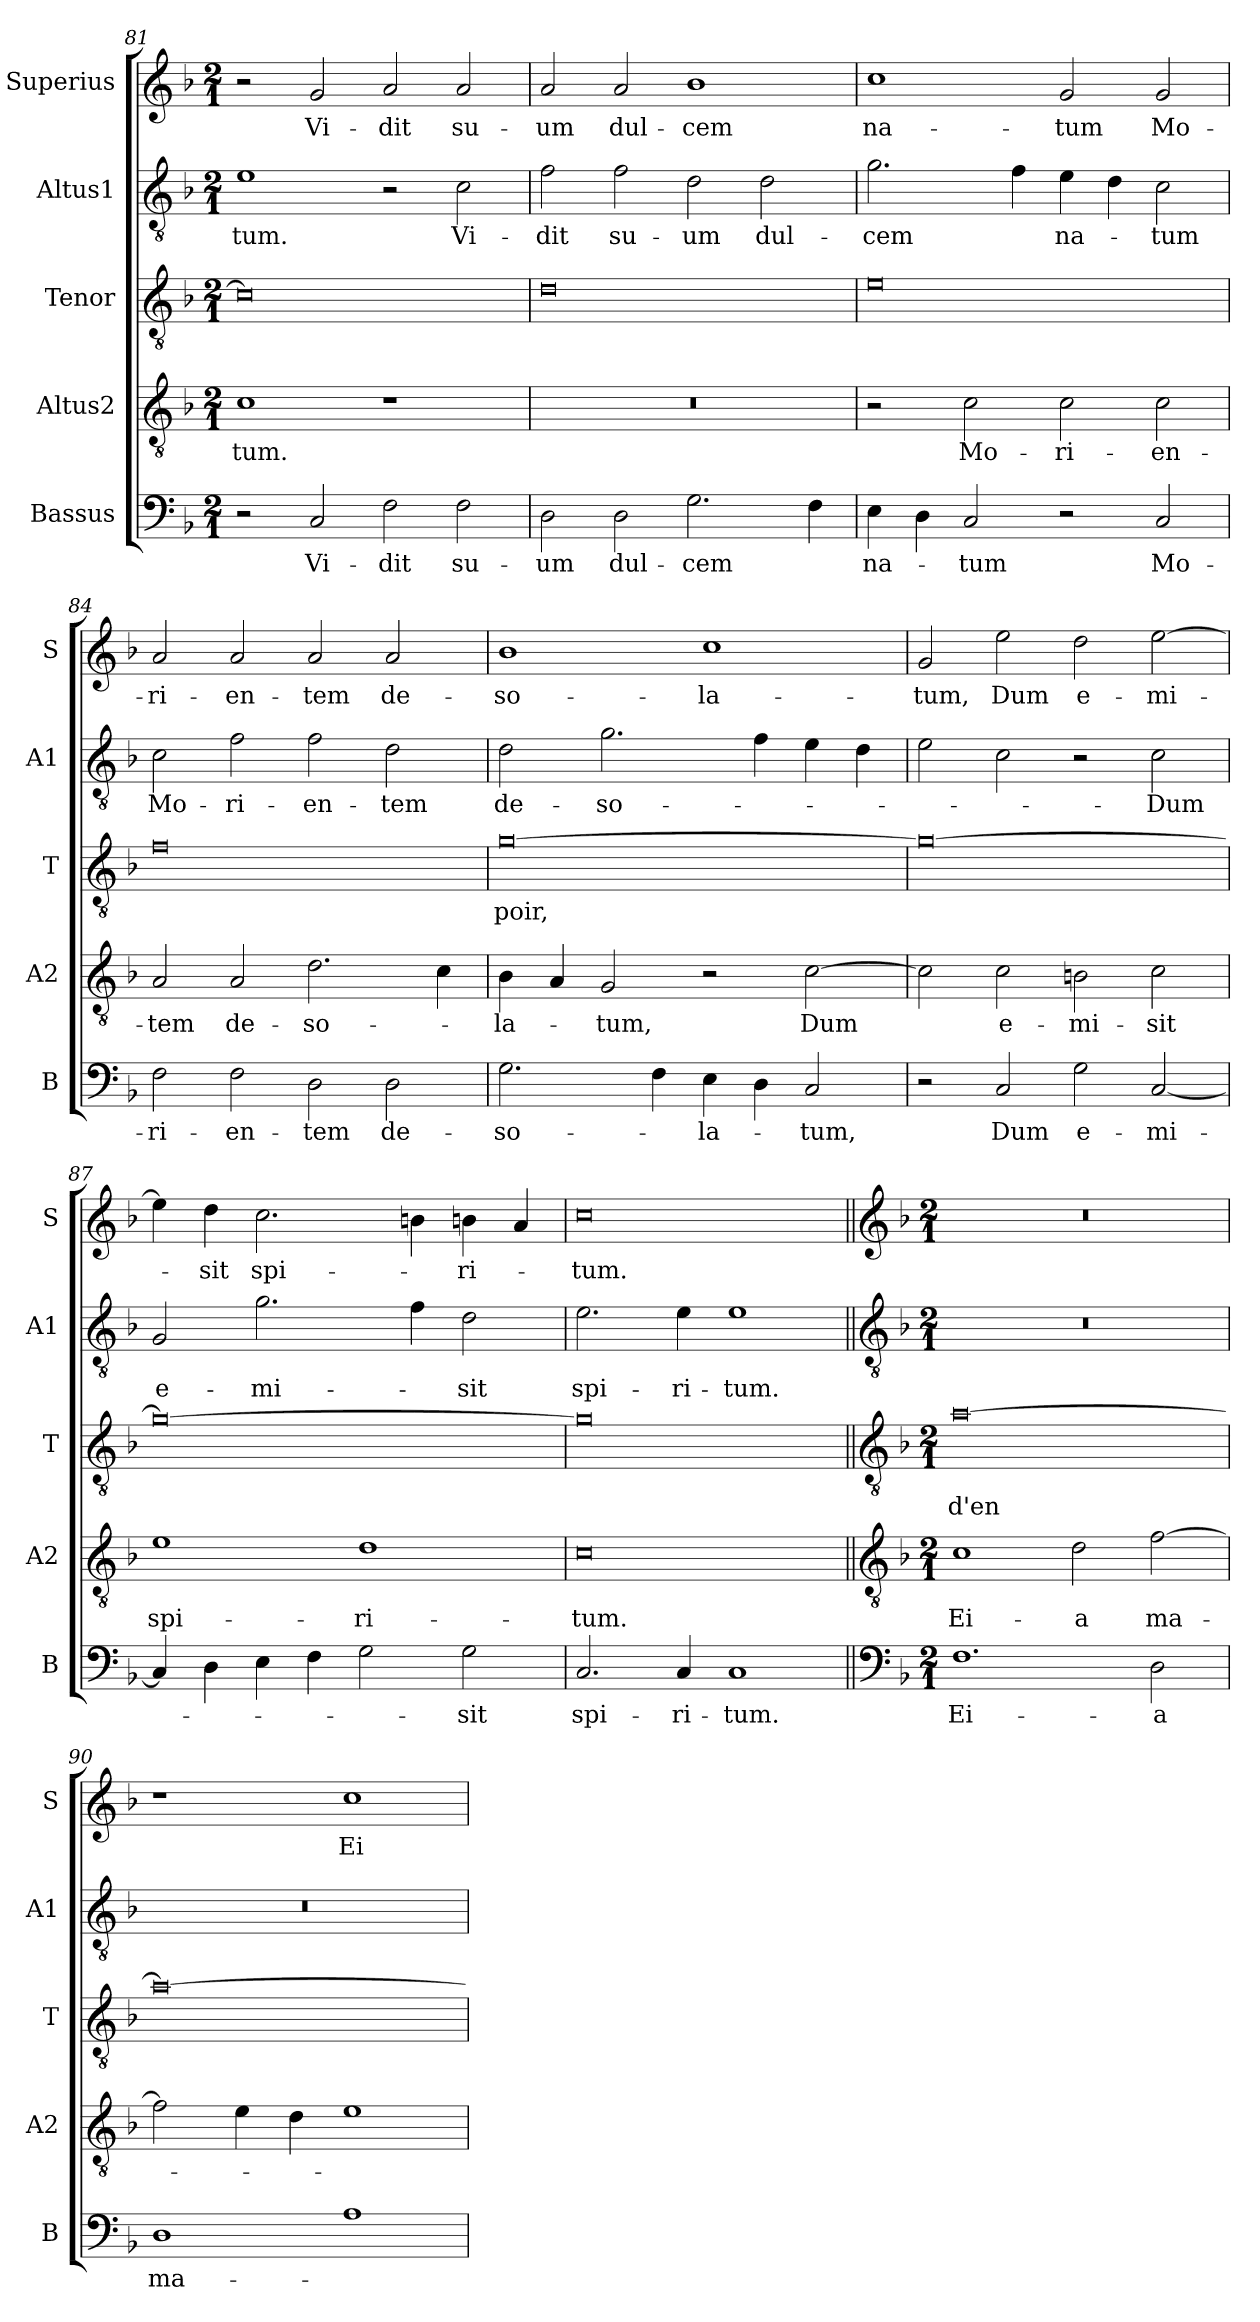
**kern	**text	**kern	**text	**kern	**text	**kern	**text	**kern	**text
*part5	*part5	*part4	*part4	*part3	*part3	*part2	*part2	*part1	*part1
*staff5	*staff5	*staff4	*staff4	*staff3	*staff3	*staff2	*staff2	*staff1	*staff1
*I"Bassus	*	*I"Altus2	*	*I"Tenor	*	*I"Altus1	*	*I"Superius	*
*I'B	*	*I'A2	*	*I'T	*	*I'A1	*	*I'S	*
*clefF4	*	*clefGv2	*	*clefGv2	*	*clefGv2	*	*clefG2	*
*k[b-]	*	*k[b-]	*	*k[b-]	*	*k[b-]	*	*k[b-]	*
*M2/1	*	*M2/1	*	*M2/1	*	*M2/1	*	*M2/1	*
=81	=81	=81	=81	=81	=81	=81	=81	=81	=81
2r	.	1c	-tum.	0c]	.	1e	-tum.	2r	.
2C/	Vi-	.	.	.	.	.	.	2g/	Vi-
2F\	-dit	1r	.	.	.	2r	.	2a/	-dit
2F\	su-	.	.	.	.	2c\	Vi-	2a/	su-
=82	=82	=82	=82	=82	=82	=82	=82	=82	=82
2D\	-um	0r	.	0d	.	2f\	-dit	2a/	-um
2D\	dul-	.	.	.	.	2f\	su-	2a/	dul-
2.G\	-cem	.	.	.	.	2d\	-um	1b-	-cem
.	.	.	.	.	.	2d\	dul-	.	.
4F\	.	.	.	.	.	.	.	.	.
=83	=83	=83	=83	=83	=83	=83	=83	=83	=83
4E\	na-	2r	.	0e	.	2.g\	-cem	1cc	na-
4D\	.	.	.	.	.	.	.	.	.
2C/	-tum	2c\	Mo-	.	.	.	.	.	.
.	.	.	.	.	.	4f\	.	.	.
2r	.	2c\	-ri-	.	.	4e\	na-	2g/	-tum
.	.	.	.	.	.	4d\	.	.	.
2C/	Mo-	2c\	-en-	.	.	2c\	-tum	2g/	Mo-
=84	=84	=84	=84	=84	=84	=84	=84	=84	=84
2F\	-ri-	2A/	-tem	0f	.	2c\	Mo-	2a/	-ri-
2F\	-en-	2A/	de-	.	.	2f\	-ri-	2a/	-en-
2D\	-tem	2.d\	-so-	.	.	2f\	-en-	2a/	-tem
2D\	de-	.	.	.	.	2d\	-tem	2a/	de-
.	.	4c\	.	.	.	.	.	.	.
=85	=85	=85	=85	=85	=85	=85	=85	=85	=85
2.G\	-so-	4B-\	-la-	[0g	-poir,	2d\	de-	1b-	-so-
.	.	4A/	.	.	.	.	.	.	.
.	.	2G/	-tum,	.	.	2.g\	-so-	.	.
4F\	.	.	.	.	.	.	.	.	.
4E\	-la-	2r	.	.	.	.	.	1cc	-la-
4D\	.	.	.	.	.	4f\	.	.	.
2C/	-tum,	[2c\	Dum	.	.	4e\	.	.	.
.	.	.	.	.	.	4d\	.	.	.
=86	=86	=86	=86	=86	=86	=86	=86	=86	=86
2r	.	2c\]	.	0g_	.	2e\	.	2g/	-tum,
2C/	Dum	2c\	e-	.	.	2c\	.	2ee\	Dum
2G\	e-	2Bn\	-mi-	.	.	2r	.	2dd\	e-
[2C/	-mi-	2c\	-sit	.	.	2c\	-Dum	[2ee\	-mi-
=87	=87	=87	=87	=87	=87	=87	=87	=87	=87
4C/]	.	1e	spi-	0g_	.	2G/	e-	4ee\]	.
4D\	.	.	.	.	.	.	.	4dd\	-sit
4E\	.	.	.	.	.	2.g\	-mi-	2.cc\	spi-
4F\	.	.	.	.	.	.	.	.	.
2G\	.	1d	-ri-	.	.	.	.	.	.
.	.	.	.	.	.	4f\	.	4bn\	.
2G\	-sit	.	.	.	.	2d\	-sit	4bn\	-ri-
.	.	.	.	.	.	.	.	4a/	.
=88	=88	=88	=88	=88	=88	=88	=88	=88	=88
2.C/	spi-	0c	-tum.	0g]	.	2.e\	spi-	0cc	-tum.
4C/	-ri-	.	.	.	.	4e\	-ri-	.	.
1C	-tum.	.	.	.	.	1e	-tum.	.	.
!!LO:LB:g=z
=89||	=89||	=89||	=89||	=89||	=89||	=89||	=89||	=89||	=89||
*clefF4	*	*clefGv2	*	*clefGv2	*	*clefGv2	*	*clefG2	*
*k[b-]	*	*k[b-]	*	*k[b-]	*	*k[b-]	*	*k[b-]	*
*M2/1	*	*M2/1	*	*M2/1	*	*M2/1	*	*M2/1	*
1.F	Ei-	1c	Ei-	[0a	d'en	0r	.	0r	.
.	.	2d\	-a	.	.	.	.	.	.
2D\	-a	[2f\	ma-	.	.	.	.	.	.
=90	=90	=90	=90	=90	=90	=90	=90	=90	=90
1D	ma-	2f\]	.	0a_	.	0r	.	1r	.
.	.	4e\	.	.	.	.	.	.	.
.	.	4d\	.	.	.	.	.	.	.
1A	.	1e	.	.	.	.	.	1cc	Ei-
=	=	=	=	=	=	=	=	=	=
*-	*-	*-	*-	*-	*-	*-	*-	*-	*-
